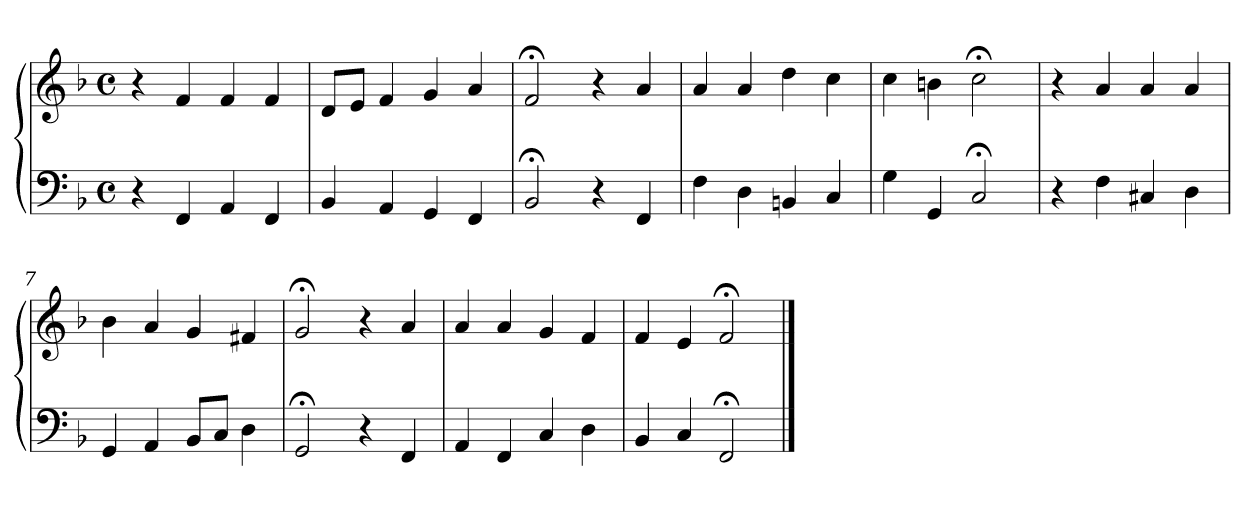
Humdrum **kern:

**kern	**kern
*part1	*part1
*staff2	*staff1
*clefF4	*clefG2
*k[b-]	*k[b-]
*M4/4	*M4/4
*met(c)	*met(c)
=1	=1
4r	4r
4FF	4f
4AA	4f
4FF	4f
=2	=2
4BB-	8dL
.	8eJ
4AA	4f
4GG	4g
4FF	4a
=3	=3
2BB-;<	2f;<
4r	4r
4FF	4a
=4	=4
4F	4a
4D	4a
4BBn	4dd
4C	4cc
=5	=5
4G	4cc
4GG	4bn
2C;<	2cc;<
=6	=6
4r	4r
4F	4a
4C#X	4a
4D	4a
=7	=7
4GG	4b-
4AA	4a
8BB-L	4g
8CJ	.
4D	4f#X
!!LO:LB:g=z
=8	=8
2GG;<	2g;<
4r	4r
4FF	4a
=9	=9
4AA	4a
4FF	4a
4C	4g
4D	4f
=10	=10
4BB-	4f
4C	4e
2FF;<	2f;<
==	==
*-	*-
